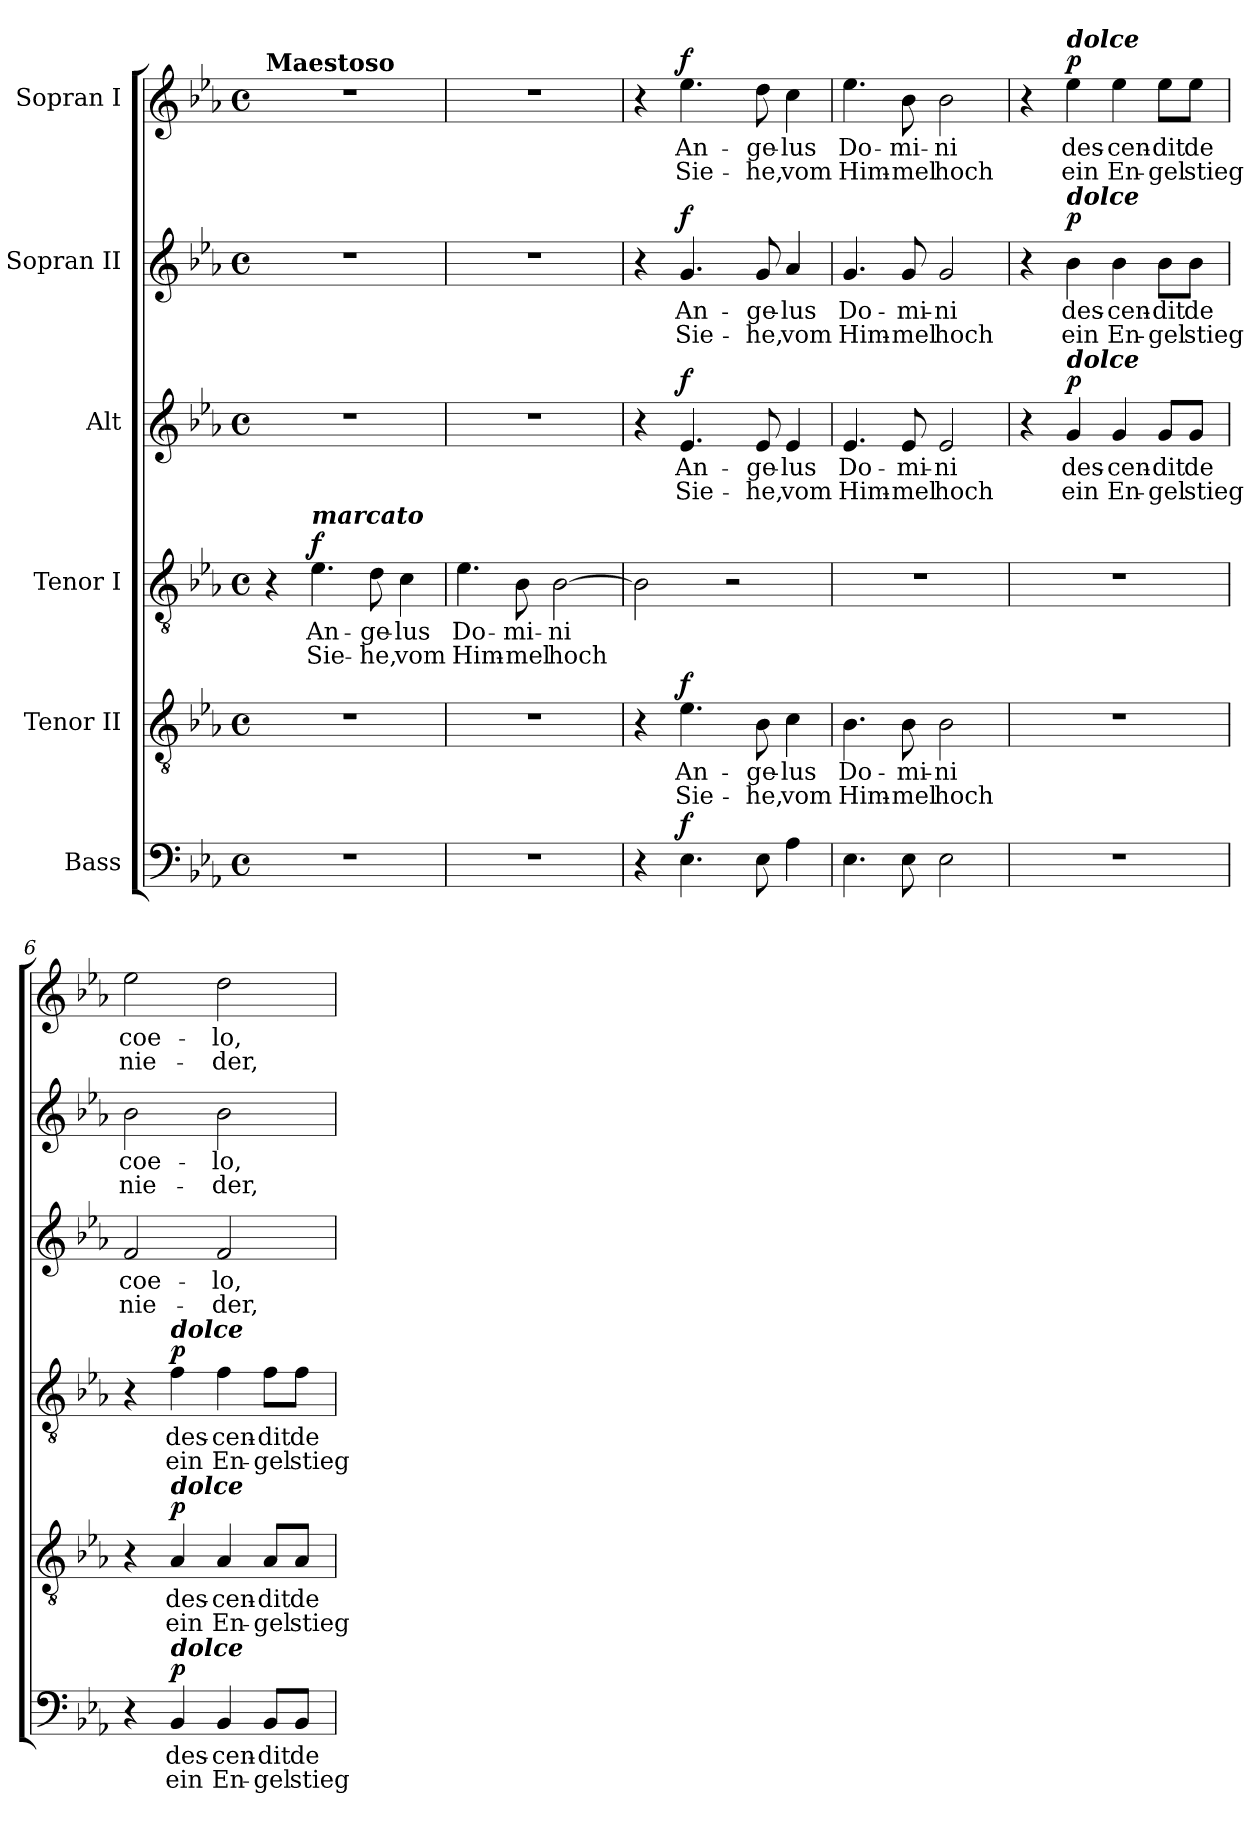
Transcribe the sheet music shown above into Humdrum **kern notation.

**kern	**text	**text	**dynam	**kern	**text	**text	**dynam	**kern	**text	**text	**dynam	**kern	**text	**text	**dynam	**kern	**text	**text	**dynam	**kern	**text	**text	**dynam
*part6	*part6	*part6	*part6	*part5	*part5	*part5	*part5	*part4	*part4	*part4	*part4	*part3	*part3	*part3	*part3	*part2	*part2	*part2	*part2	*part1	*part1	*part1	*part1
*staff6	*staff6	*staff6	*staff6	*staff5	*staff5	*staff5	*staff5	*staff4	*staff4	*staff4	*staff4	*staff3	*staff3	*staff3	*staff3	*staff2	*staff2	*staff2	*staff2	*staff1	*staff1	*staff1	*staff1
*I"Bass	*	*	*	*I"Tenor II	*	*	*	*I"Tenor I	*	*	*	*I"Alt	*	*	*	*I"Sopran II	*	*	*	*I"Sopran I	*	*	*
*clefF4	*	*	*	*clefGv2	*	*	*	*clefGv2	*	*	*	*clefG2	*	*	*	*clefG2	*	*	*	*clefG2	*	*	*
*k[b-e-a-]	*	*	*	*k[b-e-a-]	*	*	*	*k[b-e-a-]	*	*	*	*k[b-e-a-]	*	*	*	*k[b-e-a-]	*	*	*	*k[b-e-a-]	*	*	*
*E-:	*	*	*	*E-:	*	*	*	*E-:	*	*	*	*E-:	*	*	*	*E-:	*	*	*	*E-:	*	*	*
*M4/4	*	*	*	*M4/4	*	*	*	*M4/4	*	*	*	*M4/4	*	*	*	*M4/4	*	*	*	*M4/4	*	*	*
*met(c)	*	*	*	*met(c)	*	*	*	*met(c)	*	*	*	*met(c)	*	*	*	*met(c)	*	*	*	*met(c)	*	*	*
*MM84	*	*	*	*MM84	*	*	*	*MM84	*	*	*	*MM84	*	*	*	*MM84	*	*	*	*MM84	*	*	*
=1	=1	=1	=1	=1	=1	=1	=1	=1	=1	=1	=1	=1	=1	=1	=1	=1	=1	=1	=1	=1	=1	=1	=1
!	!	!	!	!	!	!	!	!	!	!	!	!	!	!	!	!	!	!	!	!LO:TX:a:B:t=Maestoso	!	!	!
1r	.	.	.	1r	.	.	.	4r	.	.	.	1r	.	.	.	1r	.	.	.	1r	.	.	.
!	!	!	!	!	!	!	!	!LO:TX:a:Bi:t=marcato	!	!	!	!	!	!	!	!	!	!	!	!	!	!	!
!	!	!	!	!	!	!	!	!	!	!	!LO:DY:a	!	!	!	!	!	!	!	!	!	!	!	!
.	.	.	.	.	.	.	.	4.e-\	An-	Sie-	f	.	.	.	.	.	.	.	.	.	.	.	.
.	.	.	.	.	.	.	.	8d\	-ge-	-he,	.	.	.	.	.	.	.	.	.	.	.	.	.
.	.	.	.	.	.	.	.	4c\	-lus	vom	.	.	.	.	.	.	.	.	.	.	.	.	.
=2	=2	=2	=2	=2	=2	=2	=2	=2	=2	=2	=2	=2	=2	=2	=2	=2	=2	=2	=2	=2	=2	=2	=2
1r	.	.	.	1r	.	.	.	4.e-\	Do-	Him-	.	1r	.	.	.	1r	.	.	.	1r	.	.	.
.	.	.	.	.	.	.	.	8B-\	-mi-	-mel	.	.	.	.	.	.	.	.	.	.	.	.	.
.	.	.	.	.	.	.	.	[2B-\	-ni	hoch	.	.	.	.	.	.	.	.	.	.	.	.	.
=3	=3	=3	=3	=3	=3	=3	=3	=3	=3	=3	=3	=3	=3	=3	=3	=3	=3	=3	=3	=3	=3	=3	=3
4r	.	.	.	4r	.	.	.	2B-\]	.	.	.	4r	.	.	.	4r	.	.	.	4r	.	.	.
!	!	!	!LO:DY:a	!	!	!	!LO:DY:a	!	!	!	!	!	!	!	!LO:DY:a	!	!	!	!LO:DY:a	!	!	!	!LO:DY:a
4.E-\	.	.	f	4.e-\	An-	Sie-	f	.	.	.	.	4.e-/	An-	Sie-	f	4.g/	An-	Sie-	f	4.ee-\	An-	Sie-	f
.	.	.	.	.	.	.	.	2r	.	.	.	.	.	.	.	.	.	.	.	.	.	.	.
8E-\	.	.	.	8B-\	-ge-	-he,	.	.	.	.	.	8e-/	-ge-	-he,	.	8g/	-ge-	-he,	.	8dd\	-ge-	-he,	.
4A-\	.	.	.	4c\	-lus	vom	.	.	.	.	.	4e-/	-lus	vom	.	4a-/	-lus	vom	.	4cc\	-lus	vom	.
=4	=4	=4	=4	=4	=4	=4	=4	=4	=4	=4	=4	=4	=4	=4	=4	=4	=4	=4	=4	=4	=4	=4	=4
4.E-\	.	.	.	4.B-\	Do-	Him-	.	1r	.	.	.	4.e-/	Do-	Him-	.	4.g/	Do-	Him-	.	4.ee-\	Do-	Him-	.
8E-\	.	.	.	8B-\	-mi-	-mel	.	.	.	.	.	8e-/	-mi-	-mel	.	8g/	-mi-	-mel	.	8b-\	-mi-	-mel	.
2E-\	.	.	.	2B-\	-ni	hoch	.	.	.	.	.	2e-/	-ni	hoch	.	2g/	-ni	hoch	.	2b-\	-ni	hoch	.
!!LO:LB:g=z
=5	=5	=5	=5	=5	=5	=5	=5	=5	=5	=5	=5	=5	=5	=5	=5	=5	=5	=5	=5	=5	=5	=5	=5
1r	.	.	.	1r	.	.	.	1r	.	.	.	4r	.	.	.	4r	.	.	.	4r	.	.	.
!	!	!	!	!	!	!	!	!	!	!	!	!	!	!	!	!	!	!	!	!LO:TX:a:Bi:t=dolce	!	!	!
!	!	!	!	!	!	!	!	!	!	!	!	!	!	!	!	!LO:TX:a:Bi:t=dolce	!	!	!	!	!	!	!
!	!	!	!	!	!	!	!	!	!	!	!	!LO:TX:a:Bi:t=dolce	!	!	!	!	!	!	!	!	!	!	!
!	!	!	!	!	!	!	!	!	!	!	!	!	!	!	!LO:DY:a	!	!	!	!LO:DY:a	!	!	!	!LO:DY:a
.	.	.	.	.	.	.	.	.	.	.	.	4g/	des-	ein	p	4b-\	des-	ein	p	4ee-\	des-	ein	p
.	.	.	.	.	.	.	.	.	.	.	.	4g/	-cen-	En-	.	4b-\	-cen-	En-	.	4ee-\	-cen-	En-	.
.	.	.	.	.	.	.	.	.	.	.	.	8g/L	-dit	-gel	.	8b-\L	-dit	-gel	.	8ee-\L	-dit	-gel	.
.	.	.	.	.	.	.	.	.	.	.	.	8g/J	de	stieg	.	8b-\J	de	stieg	.	8ee-\J	de	stieg	.
=6	=6	=6	=6	=6	=6	=6	=6	=6	=6	=6	=6	=6	=6	=6	=6	=6	=6	=6	=6	=6	=6	=6	=6
4r	.	.	.	4r	.	.	.	4r	.	.	.	2f/	coe-	nie-	.	2b-\	coe-	nie-	.	2ee-\	coe-	nie-	.
!	!	!	!	!	!	!	!	!LO:TX:a:Bi:t=dolce	!	!	!	!	!	!	!	!	!	!	!	!	!	!	!
!	!	!	!	!LO:TX:a:Bi:t=dolce	!	!	!	!	!	!	!	!	!	!	!	!	!	!	!	!	!	!	!
!LO:TX:a:Bi:t=dolce	!	!	!	!	!	!	!	!	!	!	!	!	!	!	!	!	!	!	!	!	!	!	!
!	!	!	!LO:DY:a	!	!	!	!LO:DY:a	!	!	!	!LO:DY:a	!	!	!	!	!	!	!	!	!	!	!	!
4BB-/	des-	ein	p	4A-/	des-	ein	p	4f\	des-	ein	p	.	.	.	.	.	.	.	.	.	.	.	.
4BB-/	-cen-	En-	.	4A-/	-cen-	En-	.	4f\	-cen-	En-	.	2f/	-lo,	-der,	.	2b-\	-lo,	-der,	.	2dd\	-lo,	-der,	.
8BB-/L	-dit	-gel	.	8A-/L	-dit	-gel	.	8f\L	-dit	-gel	.	.	.	.	.	.	.	.	.	.	.	.	.
8BB-/J	de	stieg	.	8A-/J	de	stieg	.	8f\J	de	stieg	.	.	.	.	.	.	.	.	.	.	.	.	.
=	=	=	=	=	=	=	=	=	=	=	=	=	=	=	=	=	=	=	=	=	=	=	=
*-	*-	*-	*-	*-	*-	*-	*-	*-	*-	*-	*-	*-	*-	*-	*-	*-	*-	*-	*-	*-	*-	*-	*-
